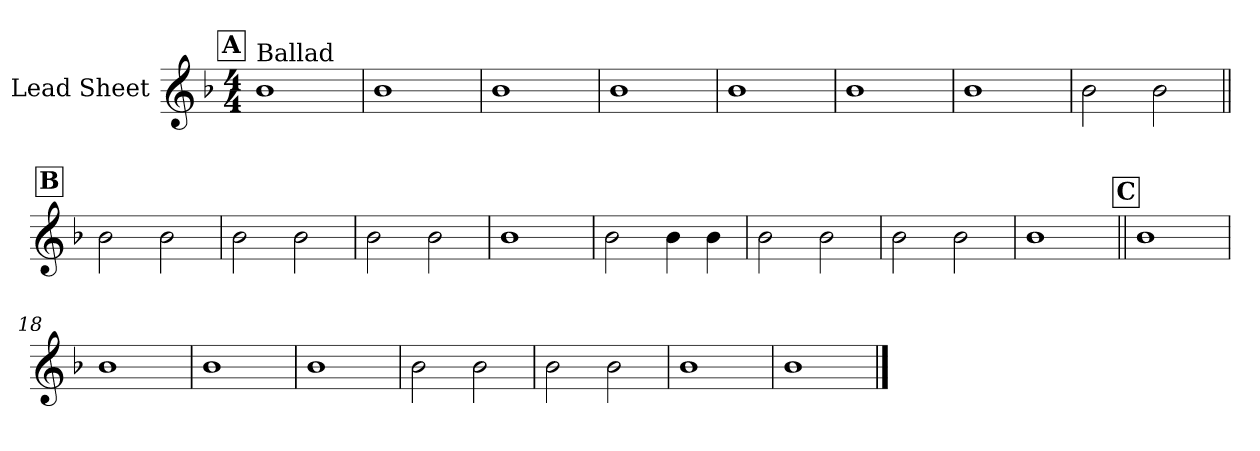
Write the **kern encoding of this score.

**kern
*part1
*staff1
*I"Lead Sheet
*clefG2
*k[b-]
*F:
*M4/4
!!LO:REH:place=s1:a:fs=14:t=A
=1
!LO:TX:a:t=Ballad
1b-
=2
1b-
=3
1b-
=4
1b-
!!LO:LB:g=z
=5
1b-
=6
1b-
=7
1b-
=8
2b-\
2b-\
!!LO:LB:g=z
!!LO:REH:place=s1:a:fs=14:t=B
=9||
2b-\
2b-\
=10
2b-\
2b-\
=11
2b-\
2b-\
=12
1b-
!!LO:LB:g=z
=13
2b-\
4b-\
4b-\
=14
2b-\
2b-\
=15
2b-\
2b-\
=16
1b-
!!LO:LB:g=z
!!LO:REH:place=s1:a:fs=14:t=C
=17||
1b-
=18
1b-
=19
1b-
=20
1b-
!!LO:LB:g=z
=21
2b-\
2b-\
=22
2b-\
2b-\
=23
1b-
=24
1b-
==
*-
